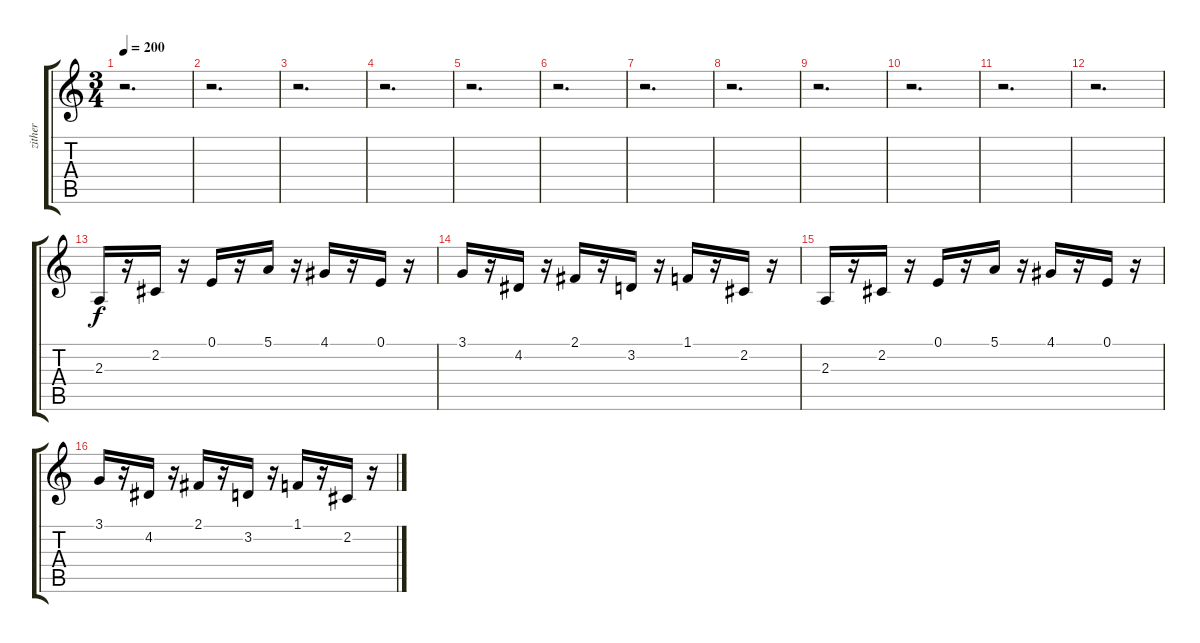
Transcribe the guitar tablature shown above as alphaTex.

\track (" zither" " zither") {instrument dulcimer}
\staff {score tabs}
\tuning (E4 B3 G3 D3 A2 E2) {hide}
\ts (3 4)
\tempo 200
\clef g2
\ks c
r.2{d dy f} |
r.2{d} |
r.2{d} |
r.2{d} |
r.2{d} |
r.2{d} |
r.2{d} |
r.2{d} |
r.2{d} |
r.2{d} |
r.2{d} |
r.2{d} |
2.3.16 r.16 2.2.16 r.16 0.1.16 r.16 5.1.16 r.16 4.1.16 r.16 0.1.16 r.16 |
3.1.16 r.16 4.2.16 r.16 2.1.16 r.16 3.2.16 r.16 1.1.16 r.16 2.2.16 r.16 |
2.3.16 r.16 2.2.16 r.16 0.1.16 r.16 5.1.16 r.16 4.1.16 r.16 0.1.16 r.16 |
3.1.16 r.16 4.2.16 r.16 2.1.16 r.16 3.2.16 r.16 1.1.16 r.16 2.2.16 r.16
